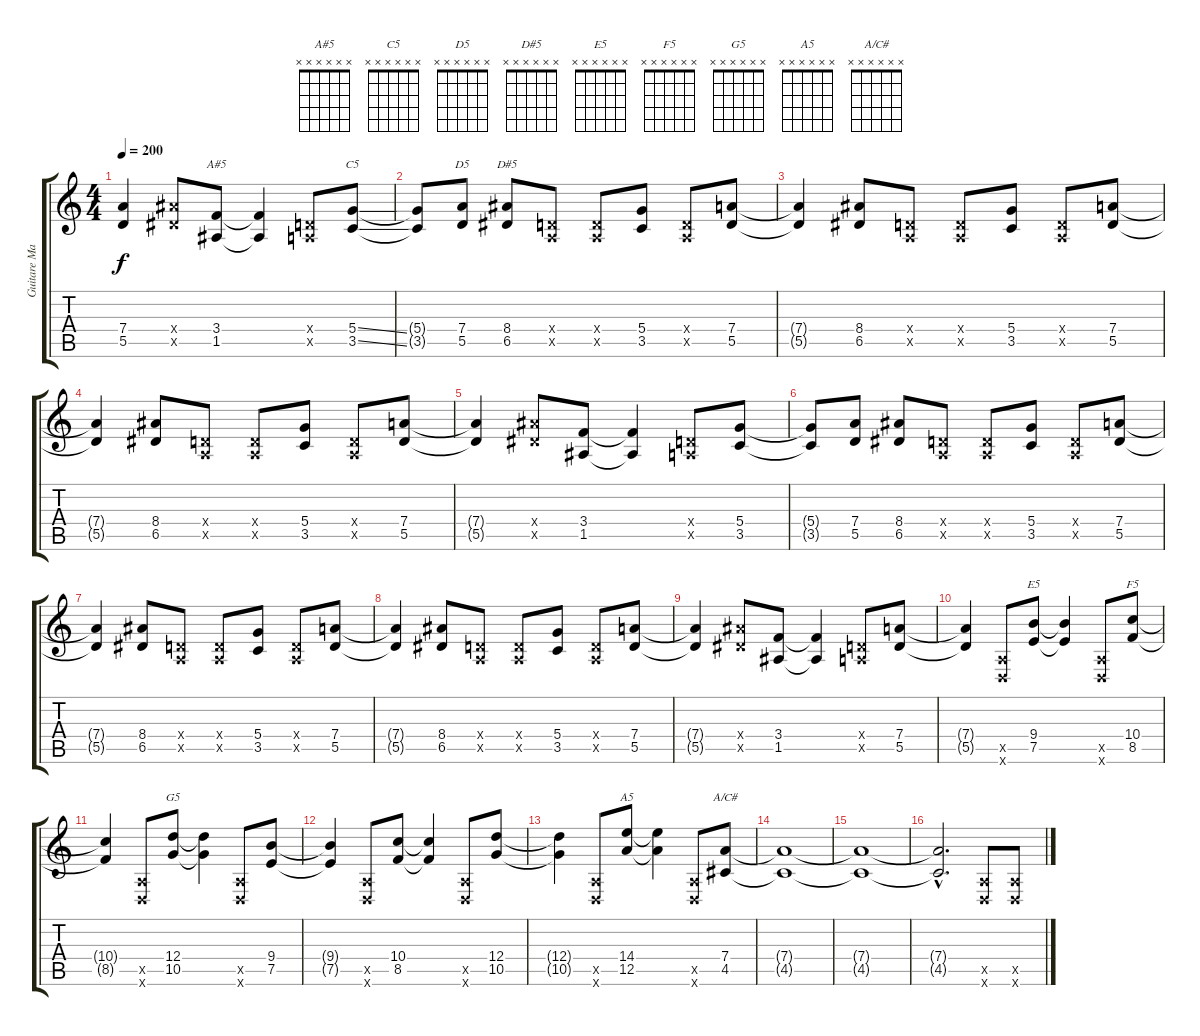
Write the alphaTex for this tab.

\track ("Guitare Mathieu" "Guitare Ma") {instrument distortionguitar}
\staff {score tabs}
\tuning (E4 B3 G3 D3 A2 D2) {hide}
\chord ("A#5" x x x x x x)
\chord ("C5" x x x x x x)
\chord ("D5" x x x x x x)
\chord ("D#5" x x x x x x)
\chord ("E5" x x x x x x)
\chord ("F5" x x x x x x)
\chord ("G5" x x x x x x)
\chord ("A5" x x x x x x)
\chord ("A/C#" x x x x x x)
\ts (4 4)
\tempo 200
\clef g2
\ks c
(7.4{t} 5.5{t}).4{dy f} (8.4{x} 6.5{x}).8 (3.4 1.5).8{ch "A#5"} (3.4{t} 1.5{t}).4 (0.4{x} 0.5{x}).8 (5.4{ss} 3.5{ss}).8{ch "C5"} |
(5.4{t} 3.5{t}).8 (7.4 5.5).8{ch "D5"} (8.4 6.5).8{ch "D#5"} (0.4{x} 0.5{x}).8 (0.4{x} 0.5{x}).8 (5.4 3.5).8 (0.4{x} 0.5{x}).8 (7.4 5.5).8 |
(7.4{t} 5.5{t}).4 (8.4 6.5).8 (0.4{x} 0.5{x}).8 (0.4{x} 0.5{x}).8 (5.4 3.5).8 (0.4{x} 0.5{x}).8 (7.4 5.5).8 |
(7.4{t} 5.5{t}).4 (8.4 6.5).8 (0.4{x} 0.5{x}).8 (0.4{x} 0.5{x}).8 (5.4 3.5).8 (0.4{x} 0.5{x}).8 (7.4 5.5).8 |
(7.4{t} 5.5{t}).4 (8.4{x} 6.5{x}).8 (3.4 1.5).8 (3.4{t} 1.5{t}).4 (0.4{x} 0.5{x}).8 (5.4 3.5).8 |
(5.4{t} 3.5{t}).8 (7.4 5.5).8 (8.4 6.5).8 (0.4{x} 0.5{x}).8 (0.4{x} 0.5{x}).8 (5.4 3.5).8 (0.4{x} 0.5{x}).8 (7.4 5.5).8 |
(7.4{t} 5.5{t}).4 (8.4 6.5).8 (0.4{x} 0.5{x}).8 (0.4{x} 0.5{x}).8 (5.4 3.5).8 (0.4{x} 0.5{x}).8 (7.4 5.5).8 |
(7.4{t} 5.5{t}).4 (8.4 6.5).8 (0.4{x} 0.5{x}).8 (0.4{x} 0.5{x}).8 (5.4 3.5).8 (0.4{x} 0.5{x}).8 (7.4 5.5).8 |
(7.4{t} 5.5{t}).4 (8.4{x} 6.5{x}).8 (3.4 1.5).8 (3.4{t} 1.5{t}).4 (0.4{x} 0.5{x}).8 (7.4 5.5).8 |
(7.4{t} 5.5{t}).4 (0.5{x} 0.6{x}).8 (9.4 7.5).8{ch "E5"} (9.4{t} 7.5{t}).4 (0.5{x} 0.6{x}).8 (10.4 8.5).8{ch "F5"} |
(10.4{t} 8.5{t}).4 (0.5{x} 0.6{x}).8 (12.4 10.5).8{ch "G5"} (12.4{t} 10.5{t}).4 (0.5{x} 0.6{x}).8 (9.4 7.5).8 |
(9.4{t} 7.5{t}).4 (0.5{x} 0.6{x}).8 (10.4 8.5).8 (10.4{t} 8.5{t}).4 (0.5{x} 0.6{x}).8 (12.4 10.5).8 |
(12.4{t} 10.5{t}).4 (0.5{x} 0.6{x}).8 (14.4 12.5).8{ch "A5"} (14.4{t} 12.5{t}).4 (0.5{x} 0.6{x}).8 (7.4 4.5).8{ch "A/C#"} |
(7.4{t} 4.5{t}).1 |
(7.4{t} 4.5{t}).1 |
(7.4{hac t} 4.5{hac t}).2{d} (0.5{x} 0.6{x}).8 (0.5{x} 0.6{x}).8
